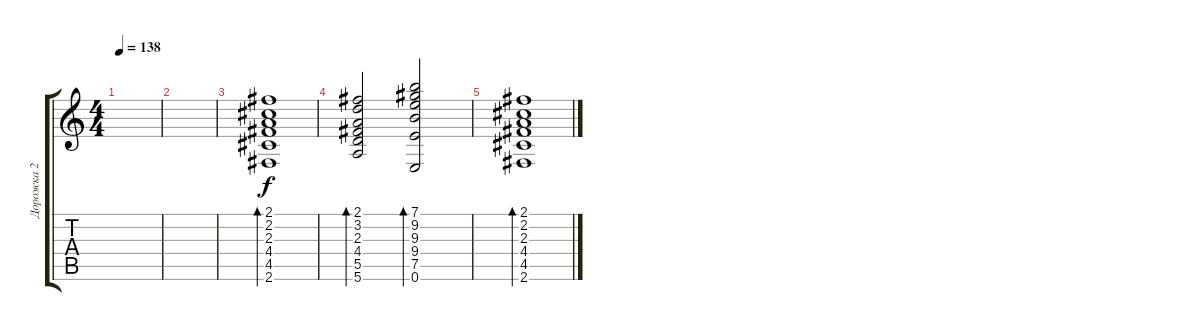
\track ("Дорожка 2" "Дорожка 2") {instrument acousticguitarsteel}
\staff {score tabs}
\tuning (E4 B3 G3 D3 A2 E2) {hide}
\ts (4 4)
\tempo 138
\clef g2
\ks c
|
|
(2.1 2.2 2.3 4.4 4.5 2.6).1{bd 240} |
(2.1 3.2 2.3 4.4 5.5 5.6).2{bd 240} (7.1 9.2 9.3 9.4 7.5 0.6).2{bd 240} |
(2.1 2.2 2.3 4.4 4.5 2.6).1{bd 240}
